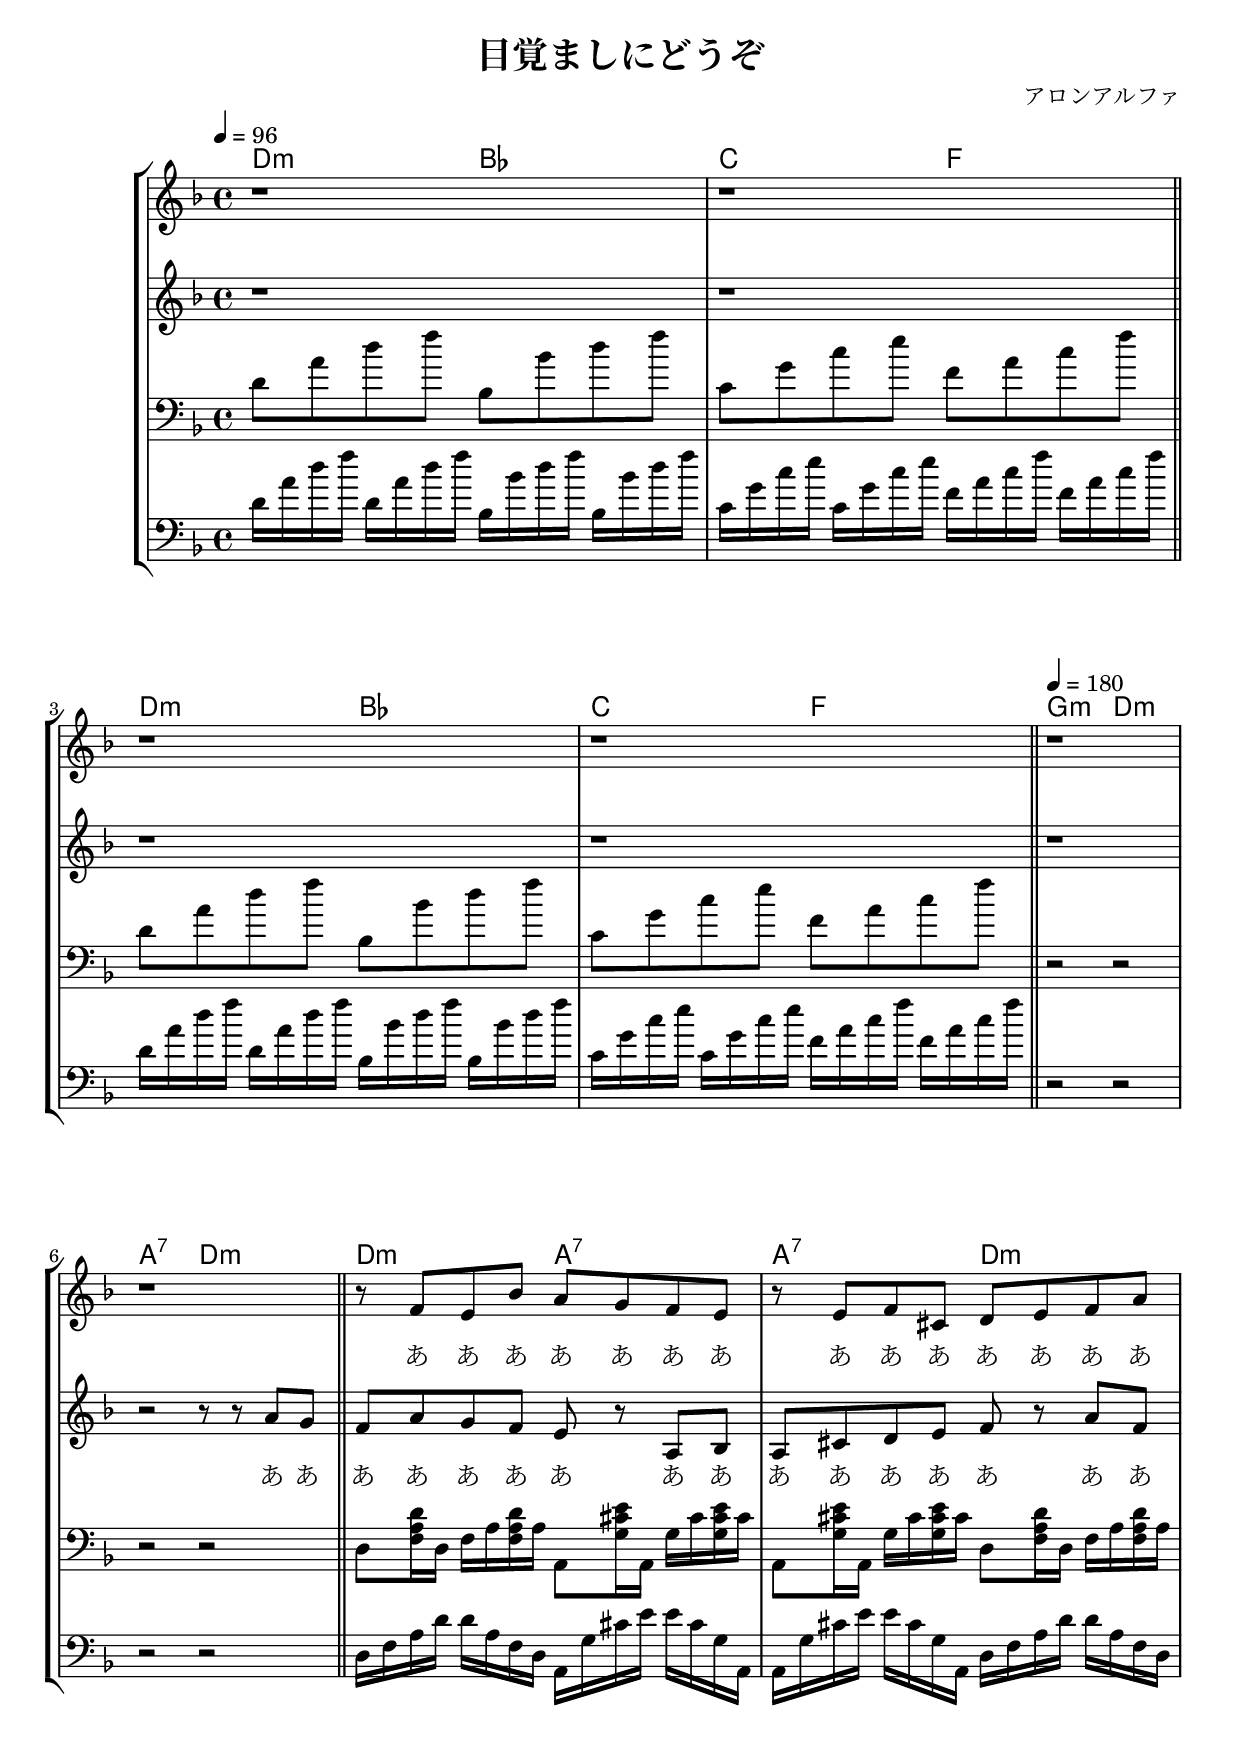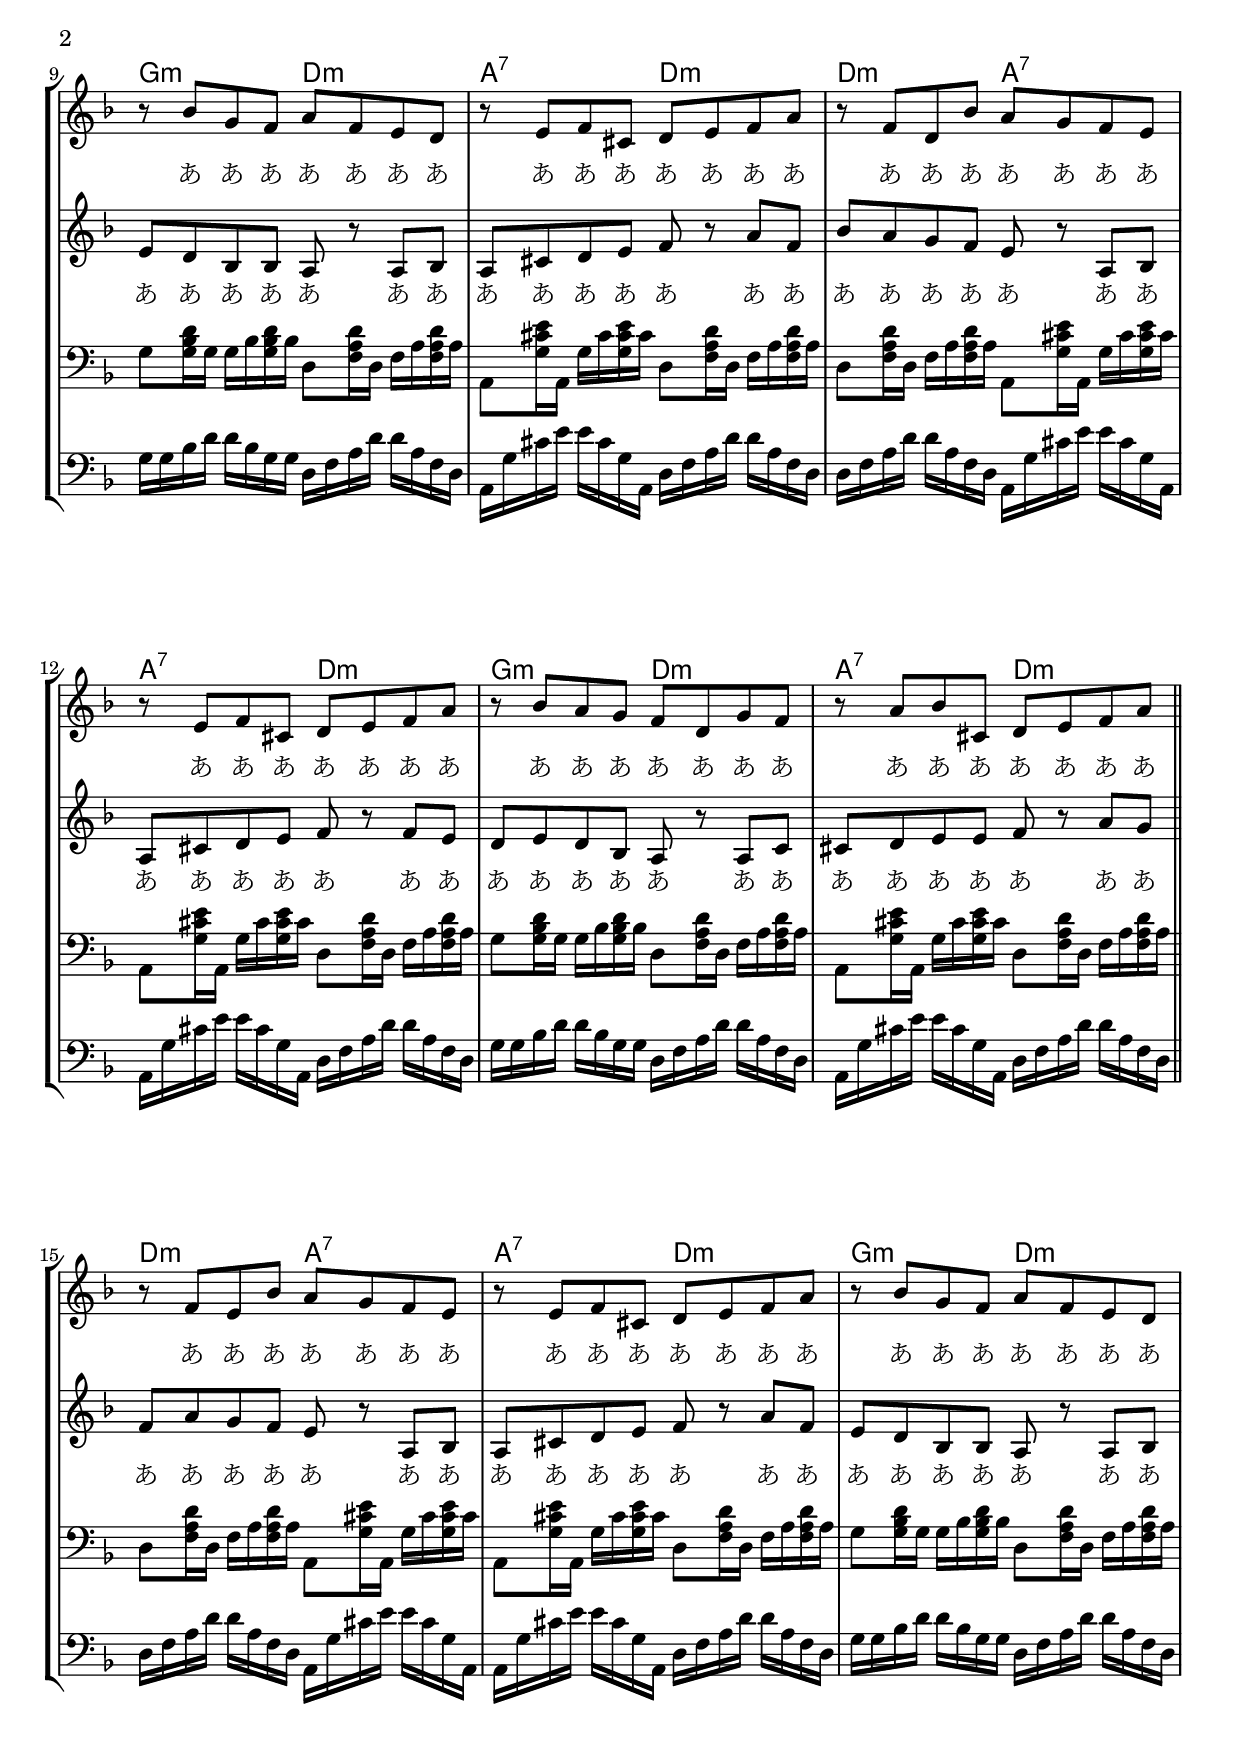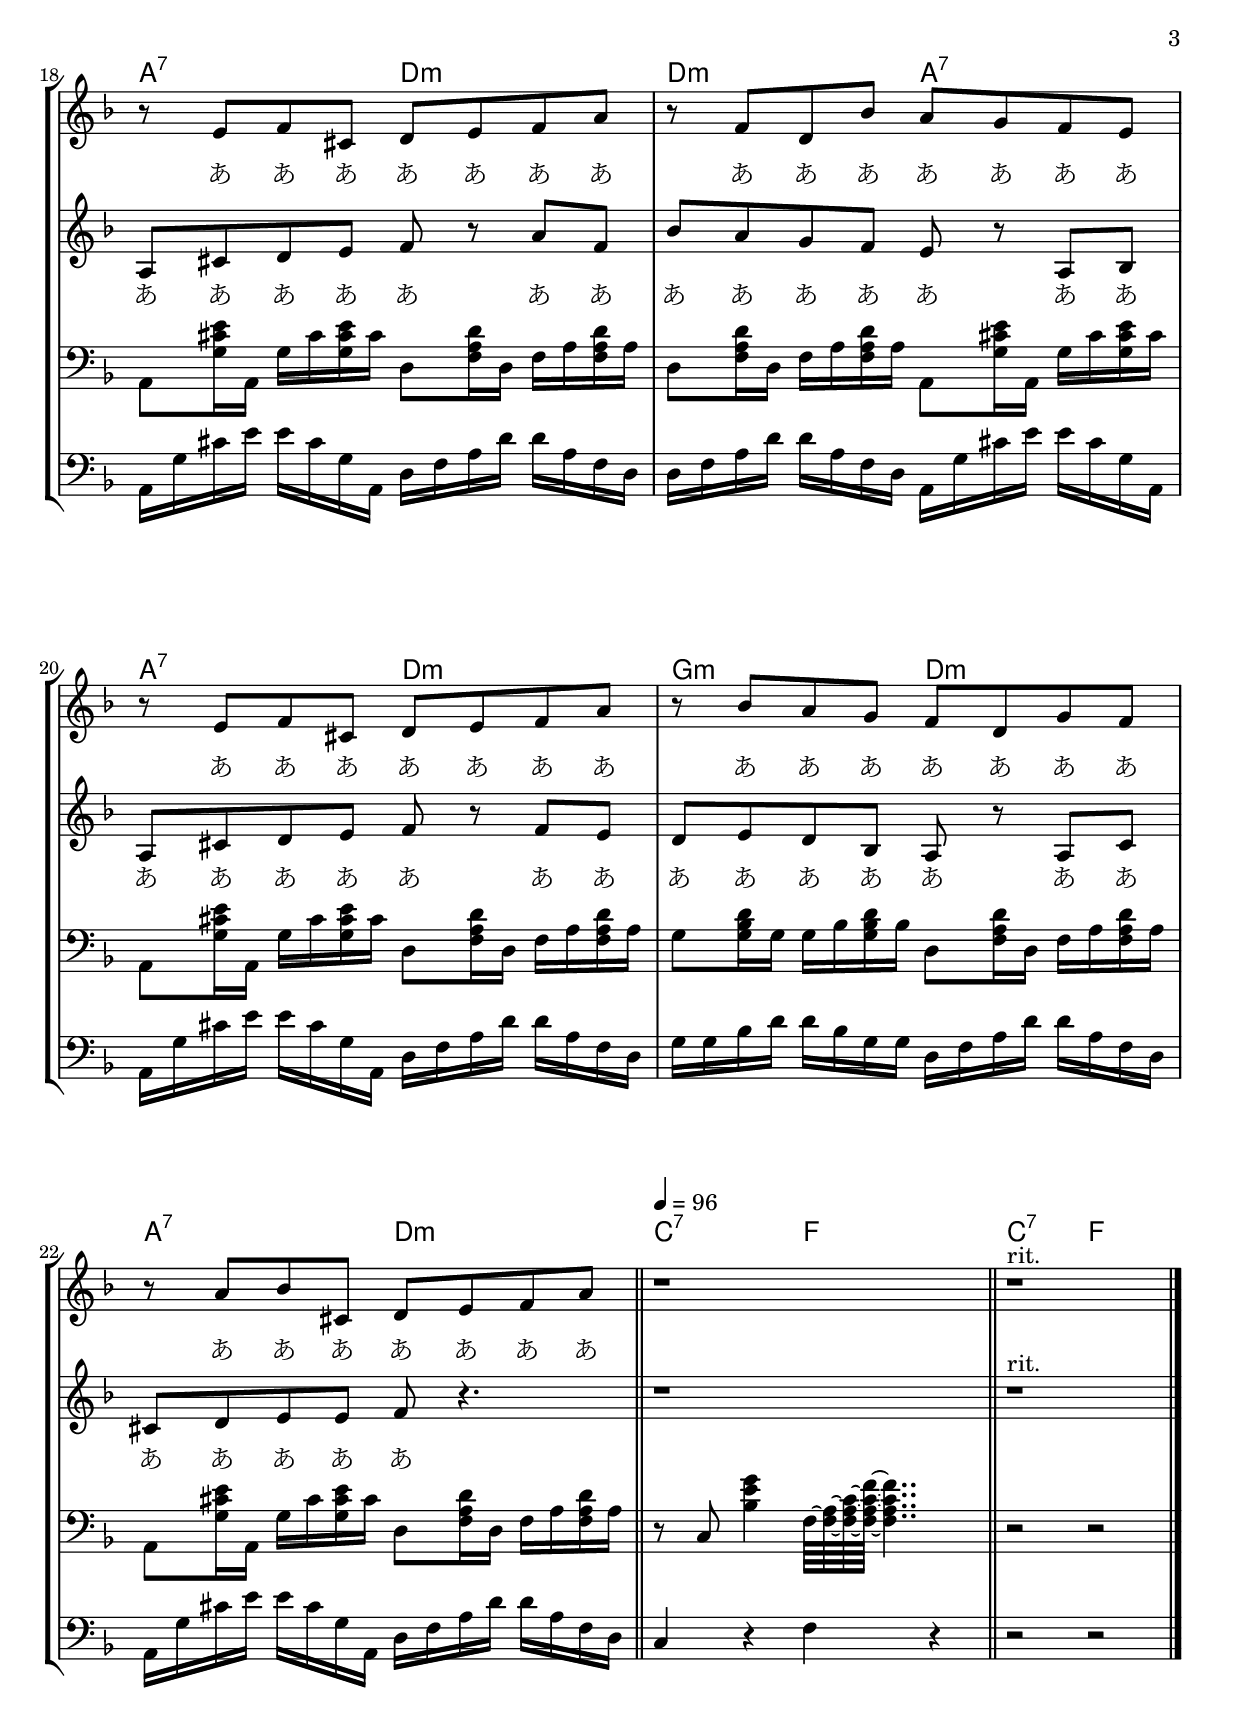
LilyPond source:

\version "2.12.1"

\header {
	title = \markup {目覚ましにどうぞ}
	composer = \markup \center-column {アロンアルファ}
}

harmony = \chordmode {
	d2:m bes c f 

	d:m bes c f 

	g:m d:m a:7 d:m 

	d:m a:7 a:7 d:m g:m d:m a:7 d:m d:m a:7 a:7 d:m g:m d:m a:7 d:m 

	d:m a:7 a:7 d:m g:m d:m a:7 d:m d:m a:7 a:7 d:m g:m d:m a:7 d:m 

	c:7 f 

	c:7 f 
}

melody = {
	\key f \major
	\tempo 4 = 96
	r1 | r1   
	r1 | r1   
	\tempo 4 = 180
	r1 | r1   
	\set Staff.midiInstrument = #"Gunshot"
	 r8  f'8  e'8  bes'8  a'8  g'8  f'8  e'8 
	r8  e'8  f'8  cis'8  d'8  e'8  f'8  a'8 
	r8  bes'8  g'8  f'8  a'8  f'8  e'8  d'8 
	r8  e'8  f'8  cis'8  d'8  e'8  f'8  a'8 
	r8  f'8  d'8  bes'8  a'8  g'8  f'8  e'8 
	r8  e'8  f'8  cis'8  d'8  e'8  f'8  a'8 
	r8  bes'8  a'8  g'8  f'8  d'8  g'8  f'8 
	r8  a'8  bes'8  cis'8  d'8  e'8  f'8  a'8
	\set Staff.midiInstrument = #"Bird Tweet"
	 r8  f'8  e'8  bes'8  a'8  g'8  f'8  e'8 
	r8  e'8  f'8  cis'8  d'8  e'8  f'8  a'8 
	r8  bes'8  g'8  f'8  a'8  f'8  e'8  d'8 
	r8  e'8  f'8  cis'8  d'8  e'8  f'8  a'8 
	r8  f'8  d'8  bes'8  a'8  g'8  f'8  e'8 
	r8  e'8  f'8  cis'8  d'8  e'8  f'8  a'8 
	r8  bes'8  a'8  g'8  f'8  d'8  g'8  f'8 
	r8  a'8  bes'8  cis'8  d'8  e'8  f'8  a'8
	\tempo 4 = 96
	r1   
	r1^"rit." \bar "|."
}

words = \lyricmode {
	
	
	
	あ  あ  あ  あ  あ  あ  あ  あ  あ  あ  あ  あ  あ  あ  あ  あ  あ  あ  あ  あ  あ  あ  あ  あ  あ  あ  あ  あ  あ  あ  あ  あ  あ  あ  あ  あ  あ  あ  あ  あ  あ  あ  あ  あ  あ  あ  あ  あ  あ  あ  あ  あ  あ  あ  あ  あ  
	あ  あ  あ  あ  あ  あ  あ  あ  あ  あ  あ  あ  あ  あ  あ  あ  あ  あ  あ  あ  あ  あ  あ  あ  あ  あ  あ  あ  あ  あ  あ  あ  あ  あ  あ  あ  あ  あ  あ  あ  あ  あ  あ  あ  あ  あ  あ  あ  あ  あ  あ  あ  あ  あ  あ  あ  
	
	
}

secondmelody = {
	\key f \major
	\tempo 4 = 96
	r1 | r1   
	r1 | r1   
	\tempo 4 = 180
	r1 | r2 r8 
	\set Staff.midiInstrument = #"Orchestra Hit"
	r8  a'8  g'8 
	f'8  a'8  g'8  f'8  e'8  r8  a8  bes8 
	a8  cis'8  d'8  e'8  f'8  r8  a'8  f'8 
	e'8  d'8  bes8  bes8  a8  r8  a8  bes8 
	a8  cis'8  d'8  e'8  f'8  r8  a'8  f'8 
	bes'8  a'8  g'8  f'8  e'8  r8  a8  bes8 
	a8  cis'8  d'8  e'8  f'8  r8  f'8  e'8 
	d'8  e'8  d'8  bes8  a8  r8  a8  c'8 
	cis'8  d'8  e'8  e'8  f'8  	\set Staff.midiInstrument = #"Applause"
	r8  a'8  g'8 
	f'8  a'8  g'8  f'8  e'8  r8  a8  bes8 
	a8  cis'8  d'8  e'8  f'8  r8  a'8  f'8 
	e'8  d'8  bes8  bes8  a8  r8  a8  bes8 
	a8  cis'8  d'8  e'8  f'8  r8  a'8  f'8 
	bes'8  a'8  g'8  f'8  e'8  r8  a8  bes8 
	a8  cis'8  d'8  e'8  f'8  r8  f'8  e'8 
	d'8  e'8  d'8  bes8  a8  r8  a8  c'8 
	cis'8  d'8  e'8  e'8  f'8  	r4. 	\tempo 4 = 96
	r1   
	r1^"rit." \bar "|."
}

secondwords = \lyricmode {
	
	
	
	あ  あ  あ  あ  あ  あ  あ  あ  あ  あ  あ  あ  あ  あ  あ  あ  あ  あ  あ  あ  あ  あ  あ  あ  あ  あ  あ  あ  あ  あ  あ  あ  あ  あ  あ  あ  あ  あ  あ  あ  あ  あ  あ  あ  あ  あ  あ  あ  あ  あ  あ  あ  あ  あ  あ  あ  
	あ  あ  あ  あ  あ  あ  あ  あ  あ  あ  あ  あ  あ  あ  あ  あ  あ  あ  あ  あ  あ  あ  あ  あ  あ  あ  あ  あ  あ  あ  あ  あ  あ  あ  あ  あ  あ  あ  あ  あ  あ  あ  あ  あ  あ  あ  あ  あ  あ  あ  あ  あ  あ  あ  あ  あ  
	
	
}

tempochange = {
	\tempo 4 = 96
	r1 | r1 \bar "||"
	\tempo 4 = 96
	r1 | r1 \bar "||"
	\tempo 4 = 180
	r1 | r1 \bar "||"
	\tempo 4 = 180
	r1 | r1 | r1 | r1 | r1 | r1 | r1 | r1 \bar "||"
	\tempo 4 = 180
	r1 | r1 | r1 | r1 | r1 | r1 | r1 | r1 \bar "||"
	\tempo 4 = 96
	r1 \bar "||"
	\tempo 4 = 96
	\tempo 4 = 72 r2 \tempo 4 = 64 r2 \bar "|."
}

mainacc = {
	\clef bass
	\set Staff.midiInstrument = #"Celesta"
	\key f \major
	\tempo 4 = 96
	d'8 a'8 d''8 f''8
	bes8 bes'8 d''8 f''8
	c'8 g'8 c''8 e''8
	f'8 a'8 c''8 f''8
	\bar "||"

	\set Staff.midiInstrument = #"Celesta"
	d'8 a'8 d''8 f''8
	bes8 bes'8 d''8 f''8
	c'8 g'8 c''8 e''8
	f'8 a'8 c''8 f''8
	\bar "||"

	\set Staff.midiInstrument = #"Acoustic grand"
	\tempo 4 = 180
	r2
	r2
	r2
	r2
	\bar "||"

	\set Staff.midiInstrument = #"Gunshot"
	d8 <f a d'>16 d16   f16 a16 <f a d'>16 a16
	a,8 <g cis' e'>16 a,16   g16 cis'16 <g cis' e'>16 cis'16
	a,8 <g cis' e'>16 a,16   g16 cis'16 <g cis' e'>16 cis'16
	d8 <f a d'>16 d16   f16 a16 <f a d'>16 a16
	g8 <g bes d'>16 g16   g16 bes16 <g bes d'>16 bes16
	d8 <f a d'>16 d16   f16 a16 <f a d'>16 a16
	a,8 <g cis' e'>16 a,16   g16 cis'16 <g cis' e'>16 cis'16
	d8 <f a d'>16 d16   f16 a16 <f a d'>16 a16
	d8 <f a d'>16 d16   f16 a16 <f a d'>16 a16
	a,8 <g cis' e'>16 a,16   g16 cis'16 <g cis' e'>16 cis'16
	a,8 <g cis' e'>16 a,16   g16 cis'16 <g cis' e'>16 cis'16
	d8 <f a d'>16 d16   f16 a16 <f a d'>16 a16
	g8 <g bes d'>16 g16   g16 bes16 <g bes d'>16 bes16
	d8 <f a d'>16 d16   f16 a16 <f a d'>16 a16
	a,8 <g cis' e'>16 a,16   g16 cis'16 <g cis' e'>16 cis'16
	d8 <f a d'>16 d16   f16 a16 <f a d'>16 a16
	\bar "||"

	\set Staff.midiInstrument = #"Gunshot"
	d8 <f a d'>16 d16   f16 a16 <f a d'>16 a16
	a,8 <g cis' e'>16 a,16   g16 cis'16 <g cis' e'>16 cis'16
	a,8 <g cis' e'>16 a,16   g16 cis'16 <g cis' e'>16 cis'16
	d8 <f a d'>16 d16   f16 a16 <f a d'>16 a16
	g8 <g bes d'>16 g16   g16 bes16 <g bes d'>16 bes16
	d8 <f a d'>16 d16   f16 a16 <f a d'>16 a16
	a,8 <g cis' e'>16 a,16   g16 cis'16 <g cis' e'>16 cis'16
	d8 <f a d'>16 d16   f16 a16 <f a d'>16 a16
	d8 <f a d'>16 d16   f16 a16 <f a d'>16 a16
	a,8 <g cis' e'>16 a,16   g16 cis'16 <g cis' e'>16 cis'16
	a,8 <g cis' e'>16 a,16   g16 cis'16 <g cis' e'>16 cis'16
	d8 <f a d'>16 d16   f16 a16 <f a d'>16 a16
	g8 <g bes d'>16 g16   g16 bes16 <g bes d'>16 bes16
	d8 <f a d'>16 d16   f16 a16 <f a d'>16 a16
	a,8 <g cis' e'>16 a,16   g16 cis'16 <g cis' e'>16 cis'16
	d8 <f a d'>16 d16   f16 a16 <f a d'>16 a16
	\bar "||"

	\set Staff.midiInstrument = #"Marimba"
	\tempo 4 = 96
	r8 c8 <bes e' g'>4
	f64~ <f~ a~> <f~ a~ c'~> <f a c' f'>~ <f a c' f'>4..
	\bar "||"

	\set Staff.midiInstrument = #"Acoustic grand"
	r2
	r2
	\bar "|."
}

subacc = {
	\clef bass
	\set Staff.midiInstrument = #"Celesta"
	\key f \major
	\tempo 4 = 96
	d'16 a' d'' f'' d' a' d'' f''
	bes16 bes' d'' f'' bes bes' d'' f''
	c'16 g' c'' e'' c' g' c'' e''
	f'16 a' c'' f'' f' a' c'' f''
	\bar "||"

	\set Staff.midiInstrument = #"Celesta"
	d'16 a' d'' f'' d' a' d'' f''
	bes16 bes' d'' f'' bes bes' d'' f''
	c'16 g' c'' e'' c' g' c'' e''
	f'16 a' c'' f'' f' a' c'' f''
	\bar "||"

	\set Staff.midiInstrument = #"Acoustic grand"
	\tempo 4 = 180
	r2
	r2
	r2
	r2
	\bar "||"

	\set Staff.midiInstrument = #"Gunshot"
	d16 f a d' d' a f d
	a,16 g cis' e' e' cis' g a,
	a,16 g cis' e' e' cis' g a,
	d16 f a d' d' a f d
	g16 g bes d' d' bes g g
	d16 f a d' d' a f d
	a,16 g cis' e' e' cis' g a,
	d16 f a d' d' a f d
	d16 f a d' d' a f d
	a,16 g cis' e' e' cis' g a,
	a,16 g cis' e' e' cis' g a,
	d16 f a d' d' a f d
	g16 g bes d' d' bes g g
	d16 f a d' d' a f d
	a,16 g cis' e' e' cis' g a,
	d16 f a d' d' a f d
	\bar "||"

	\set Staff.midiInstrument = #"Gunshot"
	d16 f a d' d' a f d
	a,16 g cis' e' e' cis' g a,
	a,16 g cis' e' e' cis' g a,
	d16 f a d' d' a f d
	g16 g bes d' d' bes g g
	d16 f a d' d' a f d
	a,16 g cis' e' e' cis' g a,
	d16 f a d' d' a f d
	d16 f a d' d' a f d
	a,16 g cis' e' e' cis' g a,
	a,16 g cis' e' e' cis' g a,
	d16 f a d' d' a f d
	g16 g bes d' d' bes g g
	d16 f a d' d' a f d
	a,16 g cis' e' e' cis' g a,
	d16 f a d' d' a f d
	\bar "||"

	\set Staff.midiInstrument = #"Woodblock"
	\tempo 4 = 96
	c4 r4
	f4 r4
	\bar "||"

	\set Staff.midiInstrument = #"Acoustic grand"
	r2
	r2
	\bar "|."
}

percA = {
	\drummode {
	r1 |r1 \bar "||"
	r1 |r1 \bar "||"
	r1 |r1 \bar "||"
	r8 hh4 hh4 hh4 hh8  |r8 hh4 hh4 hh8 hh16 hh16 hh16 hh16  |r8 hh4 hh4 hh4 hh8  |r8 hh4 hh4 hh8 hh16 hh16 hh16 hh16  |r8 hh4 hh4 hh4 hh8  |r8 hh4 hh4 hh8 hh16 hh16 hh16 hh16  |r8 hh4 hh4 hh4 hh8  |r8 hh4 hh4 hh8 hh16 hh16 hh16 hh16  \bar "||"
	r8 hh4 hh4 hh4 hh8  |r8 hh4 hh4 hh8 hh16 hh16 hh16 hh16  |r8 hh4 hh4 hh4 hh8  |r8 hh4 hh4 hh8 hh16 hh16 hh16 hh16  |r8 hh4 hh4 hh4 hh8  |r8 hh4 hh4 hh8 hh16 hh16 hh16 hh16  |r8 hh4 hh4 hh4 hh8  |r8 hh4 hh4 hh8 hh16 hh16 hh16 hh16  \bar "||"
	r2. hho4  \bar "||"
	r1 \bar "|."
	}
}

percB = {
	\drummode {
	r1 |r1 \bar "||"
	r1 |r1 \bar "||"
	r1 |r1 \bar "||"
	r8 sn4 sn4 sn4 sn8  |r8 sn4 sn4 sn8 sn16 sn16 sn16 sn16  |r8 sn4 sn4 sn4 sn8  |r8 sn4 sn4 sn8 sn16 sn16 sn16 sn16  |r8 sn4 sn4 sn4 sn8  |r8 sn4 sn4 sn8 sn16 sn16 sn16 sn16  |r8 sn4 sn4 sn4 sn8  |r8 sn4 sn4 sn8 sn16 sn16 sn16 sn16  \bar "||"
	r8 sn4 sn4 sn4 sn8  |r8 sn4 sn4 sn8 sn16 sn16 sn16 sn16  |r8 sn4 sn4 sn4 sn8  |r8 sn4 sn4 sn8 sn16 sn16 sn16 sn16  |r8 sn4 sn4 sn4 sn8  |r8 sn4 sn4 sn8 sn16 sn16 sn16 sn16  |r8 sn4 sn4 sn4 sn8  |r8 sn4 sn4 sn8 sn16 sn16 sn16 sn16  \bar "||"
	r16 hhp16 hhp8 hhp16 hhp8 hhp2 hhp16  \bar "||"
	r1 \bar "|."
	}
}

percC = {
	\drummode {
	r1 |r1 \bar "||"
	r1 |r1 \bar "||"
	r1 |r1 \bar "||"
	bd16 bd4. r16 bd16 bd8. bd4  |r1  |bd16 bd4. r16 bd16 bd8. bd4  |r1  |bd16 bd4. r16 bd16 bd8. bd4  |r1  |bd16 bd4. r16 bd16 bd8. bd4  |r1  \bar "||"
	bd16 bd4. r16 bd16 bd8. bd4  |r1  |bd16 bd4. r16 bd16 bd8. bd4  |r1  |bd16 bd4. r16 bd16 bd8. bd4  |r1  |bd16 bd4. r16 bd16 bd8. bd4  |r1  \bar "||"
	hh8. hh8. hh4 hh4 hh8  \bar "||"
	r1 \bar "|."
	}
}

percD = {
	\drummode {
	r1 |r1 \bar "||"
	r1 |r1 \bar "||"
	r1 |r1 \bar "||"
	r2 r16 cymc16 cymc4.  |r4 cymc16 cymc2 cymc8.  |r2 r16 cymc16 cymc4.  |r4 cymc16 cymc2 cymc8.  |r2 r16 cymc16 cymc4.  |r4 cymc16 cymc2 cymc8.  |r2 r16 cymc16 cymc4.  |r4 cymc16 cymc2 cymc8.  \bar "||"
	r2 r16 cymc16 cymc4.  |r4 cymc16 cymc2 cymc8.  |r2 r16 cymc16 cymc4.  |r4 cymc16 cymc2 cymc8.  |r2 r16 cymc16 cymc4.  |r4 cymc16 cymc2 cymc8.  |r2 r16 cymc16 cymc4.  |r4 cymc16 cymc2 cymc8.  \bar "||"
	r2 ss2  \bar "||"
	r1 \bar "|."
	}
}

percE = {
	\drummode {
	r1 |r1 \bar "||"
	r1 |r1 \bar "||"
	r1 |r1 \bar "||"
	r1  |tomfh16 tomfh2. r8.  |r1  |tomfh16 tomfh2. r8.  |r1  |tomfh16 tomfh2. r8.  |r1  |tomfh16 tomfh2. r8.  \bar "||"
	r1  |tomfh16 tomfh2. r8.  |r1  |tomfh16 tomfh2. r8.  |r1  |tomfh16 tomfh2. r8.  |r1  |tomfh16 tomfh2. r8.  \bar "||"
	bd4. bd4 bd4.  \bar "||"
	r1 \bar "|."
	}
}

percF = {
	\drummode {
	r1 | r1 \bar "||"
	r1 | r1 \bar "||"
	r1 | r1 \bar "||"
	r2 r8 rb4 rb8  |r1  |r2 r8 rb4 rb8  |r1  |r2 r8 rb4 rb8  |r1  |r2 r8 rb4 rb8  |r1  \bar "||"
	r2 r8 rb4 rb8  |r1  |r2 r8 rb4 rb8  |r1  |r2 r8 rb4 rb8  |r1  |r2 r8 rb4 rb8  |r1  \bar "||"
	r1 \bar "||"
	r1 \bar "|."
	}
}

percG = {
	\drummode {
	r1 | r1 \bar "||"
	r1 | r1 \bar "||"
	r1 | r1 \bar "||"
	r4. hc16 hc2 r16  |r4 r16 hc8. hc16 hc4. r16  |r4. hc16 hc2 r16  |r4 r16 hc8. hc16 hc4. r16  |r4. hc16 hc2 r16  |r4 r16 hc8. hc16 hc4. r16  |r4. hc16 hc2 r16  |r4 r16 hc8. hc16 hc4. r16  \bar "||"
	r4. hc16 hc2 r16  |r4 r16 hc8. hc16 hc4. r16  |r4. hc16 hc2 r16  |r4 r16 hc8. hc16 hc4. r16  |r4. hc16 hc2 r16  |r4 r16 hc8. hc16 hc4. r16  |r4. hc16 hc2 r16  |r4 r16 hc8. hc16 hc4. r16  \bar "||"
	r1 \bar "||"
	r1 \bar "|."
	}
}

percH = {
	\drummode {
	r1 | r1 \bar "||"
	r1 | r1 \bar "||"
	r1 | r1 \bar "||"
	r8. cymr16 cymr2 r16 cymr8.  |r16 cymr4 r16 cymr4 r16 cymr8 cymr8.  |r8. cymr16 cymr2 r16 cymr8.  |r16 cymr4 r16 cymr4 r16 cymr8 cymr8.  |r8. cymr16 cymr2 r16 cymr8.  |r16 cymr4 r16 cymr4 r16 cymr8 cymr8.  |r8. cymr16 cymr2 r16 cymr8.  |r16 cymr4 r16 cymr4 r16 cymr8 cymr8.  \bar "||"
	r8. cymr16 cymr2 r16 cymr8.  |r16 cymr4 r16 cymr4 r16 cymr8 cymr8.  |r8. cymr16 cymr2 r16 cymr8.  |r16 cymr4 r16 cymr4 r16 cymr8 cymr8.  |r8. cymr16 cymr2 r16 cymr8.  |r16 cymr4 r16 cymr4 r16 cymr8 cymr8.  |r8. cymr16 cymr2 r16 cymr8.  |r16 cymr4 r16 cymr4 r16 cymr8 cymr8.  \bar "||"
	r1 \bar "||"
	r1 \bar "|."
	}
}

\score {
	<<
		\new StaffGroup <<
			\new ChordNames {\harmony}
			\new Voice = "melody" {\melody}
			\new Lyrics \lyricsto "melody" \words
			\new Voice = "secondmelody" {\secondmelody}
			\new Lyrics \lyricsto "secondmelody" \secondwords
			\new Staff = "mainacc" {\mainacc}
			\new Staff = "subacc" {\subacc}
		>>
	>>
	\layout { }
}
